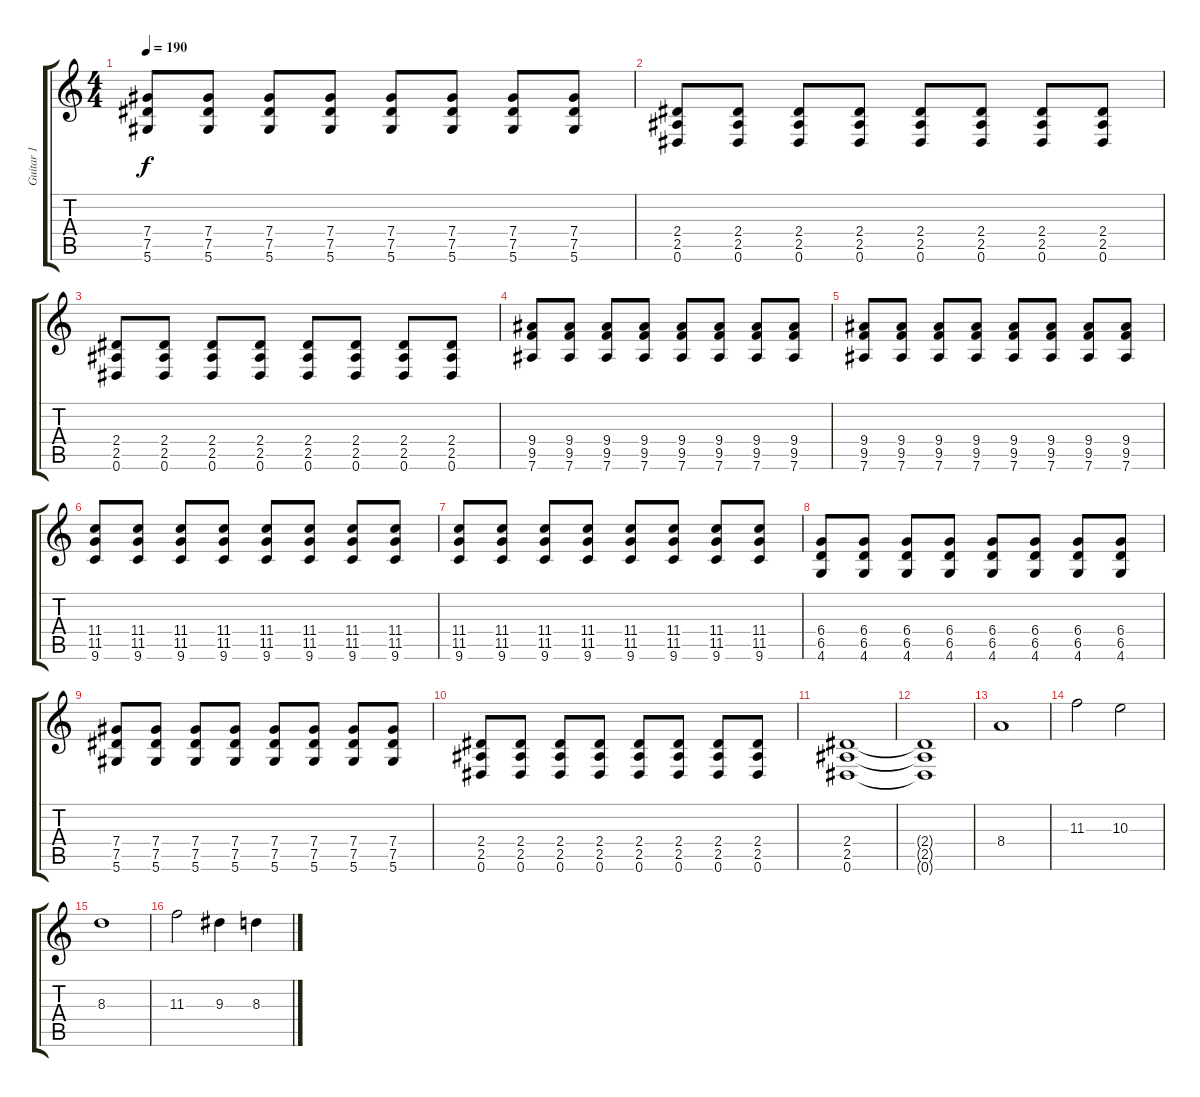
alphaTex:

\track ("Guitar 1" "Guitar 1") {instrument distortionguitar}
\staff {score tabs}
\tuning (Eb4 Bb3 Gb3 Db3 Ab2 Eb2) {hide}
\ts (4 4)
\tempo 190
\clef g2
\ks c
(7.4 7.5 5.6).8{dy f} (7.4 7.5 5.6).8 (7.4 7.5 5.6).8 (7.4 7.5 5.6).8 (7.4 7.5 5.6).8 (7.4 7.5 5.6).8 (7.4 7.5 5.6).8 (7.4 7.5 5.6).8 |
(2.4 2.5 0.6).8 (2.4 2.5 0.6).8 (2.4 2.5 0.6).8 (2.4 2.5 0.6).8 (2.4 2.5 0.6).8 (2.4 2.5 0.6).8 (2.4 2.5 0.6).8 (2.4 2.5 0.6).8 |
(2.4 2.5 0.6).8 (2.4 2.5 0.6).8 (2.4 2.5 0.6).8 (2.4 2.5 0.6).8 (2.4 2.5 0.6).8 (2.4 2.5 0.6).8 (2.4 2.5 0.6).8 (2.4 2.5 0.6).8 |
(9.4 9.5 7.6).8 (9.4 9.5 7.6).8 (9.4 9.5 7.6).8 (9.4 9.5 7.6).8 (9.4 9.5 7.6).8 (9.4 9.5 7.6).8 (9.4 9.5 7.6).8 (9.4 9.5 7.6).8 |
(9.4 9.5 7.6).8 (9.4 9.5 7.6).8 (9.4 9.5 7.6).8 (9.4 9.5 7.6).8 (9.4 9.5 7.6).8 (9.4 9.5 7.6).8 (9.4 9.5 7.6).8 (9.4 9.5 7.6).8 |
(11.4 11.5 9.6).8 (11.4 11.5 9.6).8 (11.4 11.5 9.6).8 (11.4 11.5 9.6).8 (11.4 11.5 9.6).8 (11.4 11.5 9.6).8 (11.4 11.5 9.6).8 (11.4 11.5 9.6).8 |
(11.4 11.5 9.6).8 (11.4 11.5 9.6).8 (11.4 11.5 9.6).8 (11.4 11.5 9.6).8 (11.4 11.5 9.6).8 (11.4 11.5 9.6).8 (11.4 11.5 9.6).8 (11.4 11.5 9.6).8 |
(6.4 6.5 4.6).8 (6.4 6.5 4.6).8 (6.4 6.5 4.6).8 (6.4 6.5 4.6).8 (6.4 6.5 4.6).8 (6.4 6.5 4.6).8 (6.4 6.5 4.6).8 (6.4 6.5 4.6).8 |
(7.4 7.5 5.6).8 (7.4 7.5 5.6).8 (7.4 7.5 5.6).8 (7.4 7.5 5.6).8 (7.4 7.5 5.6).8 (7.4 7.5 5.6).8 (7.4 7.5 5.6).8 (7.4 7.5 5.6).8 |
(2.4 2.5 0.6).8 (2.4 2.5 0.6).8 (2.4 2.5 0.6).8 (2.4 2.5 0.6).8 (2.4 2.5 0.6).8 (2.4 2.5 0.6).8 (2.4 2.5 0.6).8 (2.4 2.5 0.6).8 |
(2.4 2.5 0.6).1 |
(2.4{t} 2.5{t} 0.6{t}).1 |
8.4.1 |
11.3.2 10.3.2 |
8.3.1 |
11.3.2 9.3.4 8.3.4
